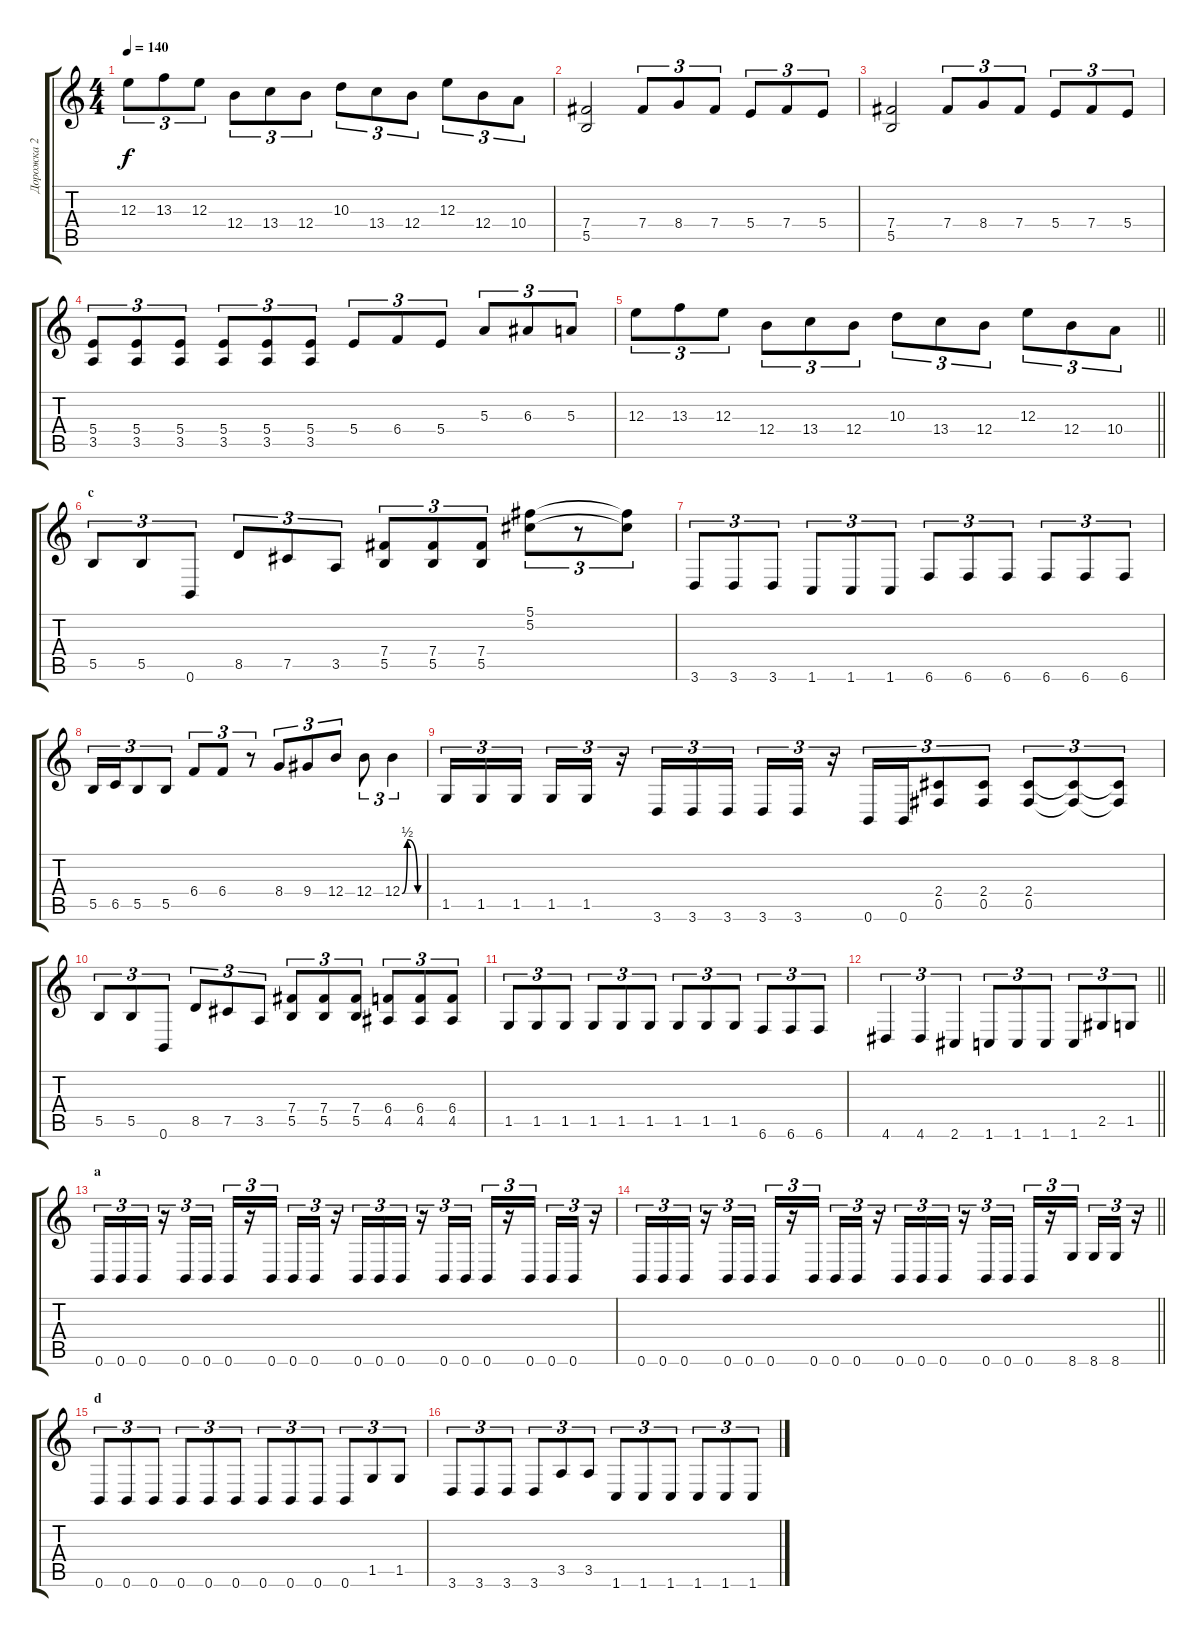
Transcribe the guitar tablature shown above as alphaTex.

\track ("Дорожка 2" "Дорожка 2") {instrument distortionguitar}
\staff {score tabs}
\tuning (Db4 Ab3 E3 B2 Gb2 B1) {hide}
\ts (4 4)
\tempo 140
\clef g2
\ks c
12.3.8{tu (3 2) dy f} 13.3.8{tu (3 2)} 12.3.8{tu (3 2)} 12.4.8{tu (3 2)} 13.4.8{tu (3 2)} 12.4.8{tu (3 2)} 10.3.8{tu (3 2)} 13.4.8{tu (3 2)} 12.4.8{tu (3 2)} 12.3.8{tu (3 2)} 12.4.8{tu (3 2)} 10.4.8{tu (3 2)} |
(7.4 5.5).2 7.4.8{tu (3 2)} 8.4.8{tu (3 2)} 7.4.8{tu (3 2)} 5.4.8{tu (3 2)} 7.4.8{tu (3 2)} 5.4.8{tu (3 2)} |
(7.4 5.5).2 7.4.8{tu (3 2)} 8.4.8{tu (3 2)} 7.4.8{tu (3 2)} 5.4.8{tu (3 2)} 7.4.8{tu (3 2)} 5.4.8{tu (3 2)} |
(5.4 3.5).8{tu (3 2)} (5.4 3.5).8{tu (3 2)} (5.4 3.5).8{tu (3 2)} (5.4 3.5).8{tu (3 2)} (5.4 3.5).8{tu (3 2)} (5.4 3.5).8{tu (3 2)} 5.4.8{tu (3 2)} 6.4.8{tu (3 2)} 5.4.8{tu (3 2)} 5.3.8{tu (3 2)} 6.3.8{tu (3 2)} 5.3.8{tu (3 2)} |
\barLineRight lightlight
12.3.8{tu (3 2)} 13.3.8{tu (3 2)} 12.3.8{tu (3 2)} 12.4.8{tu (3 2)} 13.4.8{tu (3 2)} 12.4.8{tu (3 2)} 10.3.8{tu (3 2)} 13.4.8{tu (3 2)} 12.4.8{tu (3 2)} 12.3.8{tu (3 2)} 12.4.8{tu (3 2)} 10.4.8{tu (3 2)} |
\section ("" "c")
5.5.8{tu (3 2)} 5.5.8{tu (3 2)} 0.6.8{tu (3 2)} 8.5.8{tu (3 2)} 7.5.8{tu (3 2)} 3.5.8{tu (3 2)} (7.4 5.5).8{tu (3 2)} (7.4 5.5).8{tu (3 2)} (7.4 5.5).8{tu (3 2)} (5.1 5.2).8{tu (3 2)} r.8{tu (3 2)} (5.1{t} 5.2{t}).8{tu (3 2)} |
3.6.8{tu (3 2)} 3.6.8{tu (3 2)} 3.6.8{tu (3 2)} 1.6.8{tu (3 2)} 1.6.8{tu (3 2)} 1.6.8{tu (3 2)} 6.6.8{tu (3 2)} 6.6.8{tu (3 2)} 6.6.8{tu (3 2)} 6.6.8{tu (3 2)} 6.6.8{tu (3 2)} 6.6.8{tu (3 2)} |
5.5.16{tu (3 2)} 6.5.16{tu (3 2)} 5.5.8{tu (3 2)} 5.5.8{tu (3 2)} 6.4.8{tu (3 2)} 6.4.8{tu (3 2)} r.8{tu (3 2)} 8.4.8{tu (3 2)} 9.4.8{tu (3 2)} 12.4.8{tu (3 2)} 12.4.8{tu (3 2)} 12.4{be (custom 0 0 15 2 45 0 60 0)}.4{tu (3 2)} |
1.5.16{tu (3 2)} 1.5.16{tu (3 2)} 1.5.16{tu (3 2) beam splitsecondary} 1.5.16{tu (3 2)} 1.5.16{tu (3 2)} r.16{tu (3 2)} 3.6.16{tu (3 2)} 3.6.16{tu (3 2)} 3.6.16{tu (3 2) beam splitsecondary} 3.6.16{tu (3 2)} 3.6.16{tu (3 2)} r.16{tu (3 2)} 0.6.16{tu (3 2)} 0.6.16{tu (3 2)} (2.4 0.5).8{tu (3 2)} (2.4 0.5).8{tu (3 2)} (2.4 0.5).8{tu (3 2)} (2.4{t} 0.5{t}).8{tu (3 2)} (2.4{t} 0.5{t}).8{tu (3 2)} |
5.5.8{tu (3 2)} 5.5.8{tu (3 2)} 0.6.8{tu (3 2)} 8.5.8{tu (3 2)} 7.5.8{tu (3 2)} 3.5.8{tu (3 2)} (7.4 5.5).8{tu (3 2)} (7.4 5.5).8{tu (3 2)} (7.4 5.5).8{tu (3 2)} (6.4 4.5).8{tu (3 2)} (6.4 4.5).8{tu (3 2)} (6.4 4.5).8{tu (3 2)} |
1.5.8{tu (3 2)} 1.5.8{tu (3 2)} 1.5.8{tu (3 2)} 1.5.8{tu (3 2)} 1.5.8{tu (3 2)} 1.5.8{tu (3 2)} 1.5.8{tu (3 2)} 1.5.8{tu (3 2)} 1.5.8{tu (3 2)} 6.6.8{tu (3 2)} 6.6.8{tu (3 2)} 6.6.8{tu (3 2)} |
\barLineRight lightlight
4.6.4{tu (3 2)} 4.6.4{tu (3 2)} 2.6.4{tu (3 2)} 1.6.8{tu (3 2)} 1.6.8{tu (3 2)} 1.6.8{tu (3 2)} 1.6.8{tu (3 2)} 2.5.8{tu (3 2)} 1.5.8{tu (3 2)} |
\section ("" "a")
0.6.16{tu (3 2)} 0.6.16{tu (3 2)} 0.6.16{tu (3 2)} r.16{tu (3 2)} 0.6.16{tu (3 2)} 0.6.16{tu (3 2)} 0.6.16{tu (3 2)} r.16{tu (3 2)} 0.6.16{tu (3 2) beam splitsecondary} 0.6.16{tu (3 2)} 0.6.16{tu (3 2)} r.16{tu (3 2)} 0.6.16{tu (3 2)} 0.6.16{tu (3 2)} 0.6.16{tu (3 2)} r.16{tu (3 2)} 0.6.16{tu (3 2)} 0.6.16{tu (3 2)} 0.6.16{tu (3 2)} r.16{tu (3 2)} 0.6.16{tu (3 2) beam splitsecondary} 0.6.16{tu (3 2)} 0.6.16{tu (3 2)} r.16{tu (3 2)} |
\barLineRight lightlight
0.6.16{tu (3 2)} 0.6.16{tu (3 2)} 0.6.16{tu (3 2)} r.16{tu (3 2)} 0.6.16{tu (3 2)} 0.6.16{tu (3 2)} 0.6.16{tu (3 2)} r.16{tu (3 2)} 0.6.16{tu (3 2) beam splitsecondary} 0.6.16{tu (3 2)} 0.6.16{tu (3 2)} r.16{tu (3 2)} 0.6.16{tu (3 2)} 0.6.16{tu (3 2)} 0.6.16{tu (3 2)} r.16{tu (3 2)} 0.6.16{tu (3 2)} 0.6.16{tu (3 2)} 0.6.16{tu (3 2)} r.16{tu (3 2)} 8.6.16{tu (3 2) beam splitsecondary} 8.6.16{tu (3 2)} 8.6.16{tu (3 2)} r.16{tu (3 2)} |
\section ("" "d")
0.6.8{tu (3 2)} 0.6.8{tu (3 2)} 0.6.8{tu (3 2)} 0.6.8{tu (3 2)} 0.6.8{tu (3 2)} 0.6.8{tu (3 2)} 0.6.8{tu (3 2)} 0.6.8{tu (3 2)} 0.6.8{tu (3 2)} 0.6.8{tu (3 2)} 1.5.8{tu (3 2)} 1.5.8{tu (3 2)} |
3.6.8{tu (3 2)} 3.6.8{tu (3 2)} 3.6.8{tu (3 2)} 3.6.8{tu (3 2)} 3.5.8{tu (3 2)} 3.5.8{tu (3 2)} 1.6.8{tu (3 2)} 1.6.8{tu (3 2)} 1.6.8{tu (3 2)} 1.6.8{tu (3 2)} 1.6.8{tu (3 2)} 1.6.8{tu (3 2)}
